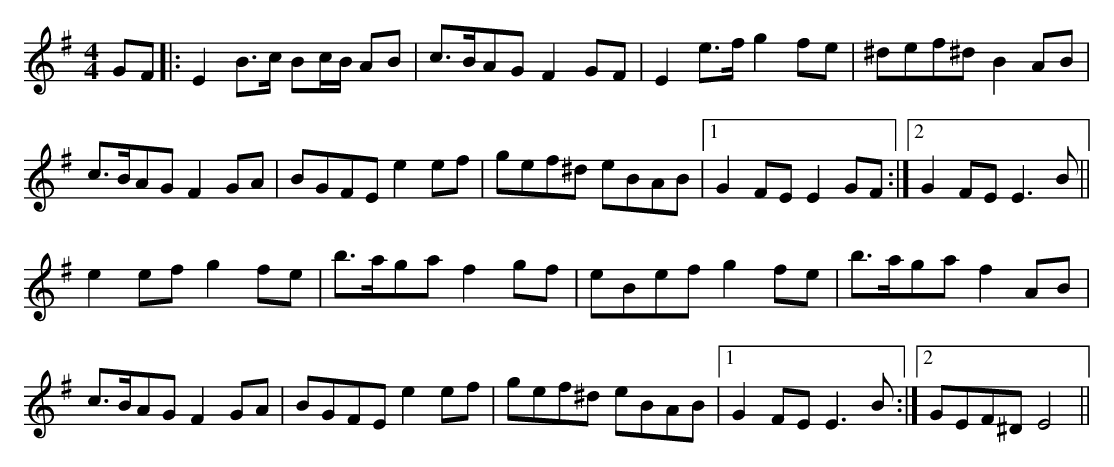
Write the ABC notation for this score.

X:1
M:4/4
K:Emin
GF|:E2B>c Bc/B/ AB|c>BAG F2GF|E2e>f g2fe|^def^d B2AB|
c>BAG F2GA|BGFE e2 ef|gef^d eBAB|1 G2 FE E2 GF:|2 G2 FE E3B||
e2ef g2fe|b>aga f2 gf|eBef g2fe|b>aga f2AB|
c>BAG F2GA|BGFE e2 ef|gef^d eBAB|1 G2 FE E3B:|2 GEF^D E4||
